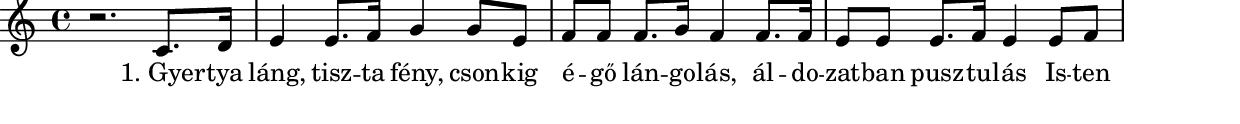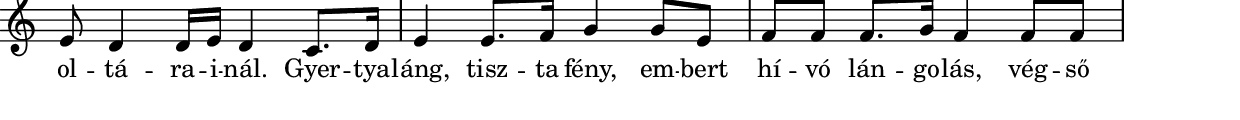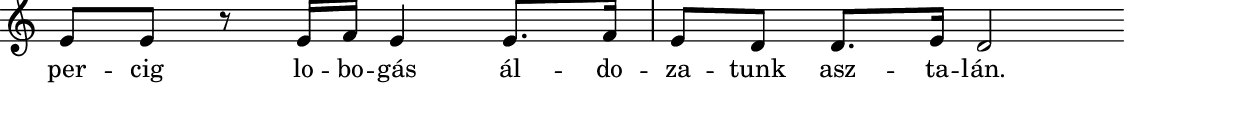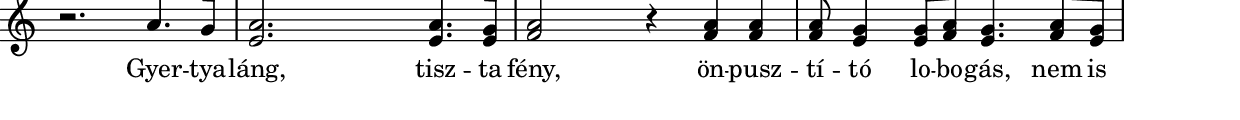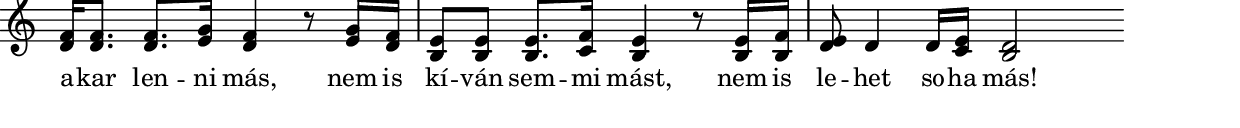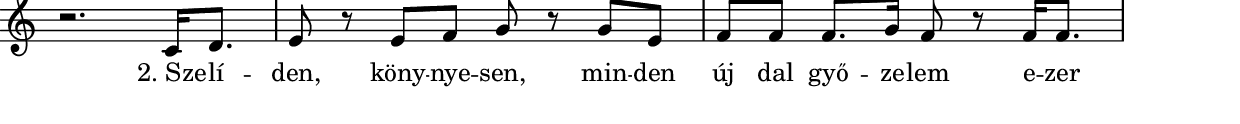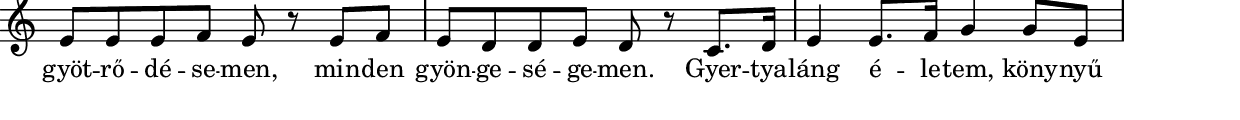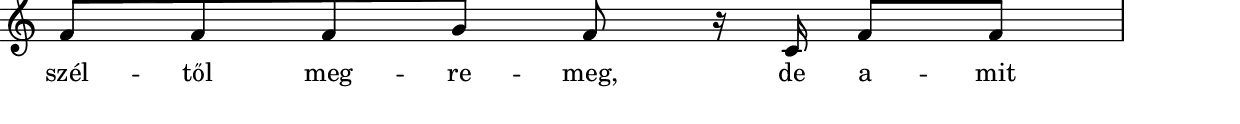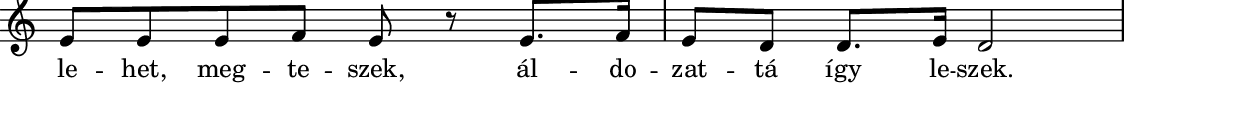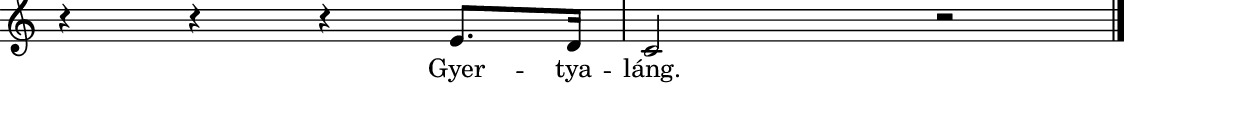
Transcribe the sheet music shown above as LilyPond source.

% MusicXML to Lilypond converter by Kovi

szovegAAA = \lyricmode {  "1. Gyer" -- "tya" "láng," "tisz" -- "ta" "fény," "cson" -- "kig" "é" -- "gő" "lán" -- "go" -- "lás," "ál" -- "do" -- "zat" -- "ban" "pusz" -- "tu" -- "lás" "Is" -- "ten" "ol" -- "tá" -- "ra" -- "i" -- "nál." "Gyer" -- "tya" -- "láng," "tisz" -- "ta" "fény," "em" -- "bert" "hí" -- "vó" "lán" -- "go" -- "lás," "vég" -- "ső" "per" -- "cig" "lo" -- "bo" -- "gás" "ál" -- "do" -- "za" -- "tunk" "asz" -- "ta" -- "lán." "Gyer" -- "tya" -- "láng," "tisz" -- "ta" "fény," "ön" -- "pusz" -- "tí" -- "tó" "lo" -- "bo" -- "gás," "nem" "is" "a" -- "kar" "len" -- "ni" "más," "nem" "is" "kí" -- "ván" "sem" -- "mi" "mást," "nem" "is" "le" -- "het" "so" -- "ha" "más!" "2. Sze" -- "lí" -- "den," "köny" -- "nye" -- "sen," "min" -- "den" "új" "dal" "győ" -- "ze" -- "lem" "e" -- "zer" "gyöt" -- "rő" -- "dé" -- "se" -- "men," "min" -- "den" "gyön" -- "ge" -- "sé" -- "ge" -- "men." "Gyer" -- "tya" -- "láng" "é" -- "le" -- "tem," "köny" -- "nyű" "szél" -- "től" "meg" -- "re" -- "meg," "de" "a" -- "mit" "le" -- "het," "meg" -- "te" -- "szek," "ál" -- "do" -- "zat" -- "tá" "így" "le" -- "szek." "Gyer" -- "tya" -- "láng."  }

% Analyzing...
% 1 parts
% 1 Staff
% forceBassClefActive = 
melody = {
% 194 notes in the part
% 1 voices

\new Staff
\new Voice {
% 194 notes
% 27 mesaures

% Measure 1
\clef "treble"
\key c \major
\time 4/4 
r2. c'8. d'16 
% Measure 2
e'4 e'8. f'16 g'4 g'8 e'8 
% Measure 3
f'8 f'8 f'8. g'16 f'4 f'8. f'16 
% Measure 4
e'8 e'8 e'8. f'16 e'4 e'8 f'8 
% Measure 5
\break
e'8 d'4 d'16 e'16 d'4 c'8. d'16 
% Measure 6
e'4 e'8. f'16 g'4 g'8 e'8 
% Measure 7
f'8 f'8 f'8. g'16 f'4 f'8 f'8 
% Measure 8
\break
e'8 e'8 r8 e'16 f'16 e'4 e'8. f'16 
% Measure 9
e'8 d'8 d'8. e'16 d'2 
% Measure 10
\bar "|:" \break
\once \override Score.RehearsalMark #'self-alignment-X = #LEFT
\mark \markup{ \fontsize #-1 \box Refrén } 
r2. a'8. g'16 
% Measure 11
<e' a' >2. <e' a' >8. <e' g' >16 
% Measure 12
<f' a' >2 r4 <f' a' >8 <f' a' >8 
% Measure 13
<f' a' >8 <e' g' >4 <e' g' >16 <f' a' >16 <e' g' >4. <f' a' >16 <e' g' >16 
% Measure 14
\break
<d' f' >16 <d' f' >8. <d' f' >8. <e' g' >16 <d' f' >4 r8 <e' g' >16 <d' f' >16 
% Measure 15
<b e' >8 <b e' >8 <b e' >8. <c' f' >16 <b e' >4 r8 <b e' >16 <b f' >16 
% Measure 16
<d' e' >8 d'4 d'16 <c' e' >16 <b d' >2 \bar ":|" 
% Measure 17
\break
r2. c'16 d'8. 
% Measure 18
e'8 r8 e'8 f'8 g'8 r8 g'8 e'8 
% Measure 19
f'8 f'8 f'8. g'16 f'8 r8 f'16 f'8. 
% Measure 20
\break
e'8 e'8 e'8 f'8 e'8 r8 e'8 f'8 
% Measure 21
e'8 d'8 d'8 e'8 d'8 r8 c'8. d'16 
% Measure 22
e'4 e'8. f'16 g'4 g'8 e'8 
% Measure 23
\break
f'8 f'8 f'8 g'8 f'8 r16 c'16 f'8 f'8 
% Measure 24
\break
e'8 e'8 e'8 f'8 e'8 r8 e'8. f'16 
% Measure 25
e'8 d'8 d'8. e'16 d'2 
% Measure 26
r4 ^"Legvégén"r4 r4 e'8. d'16 
% Measure 27
c'2 r2 \bar "|." 
} % voice
\addlyrics { \szovegAAA }

} % melody


harmonies = \chordmode {
% 24 chords
\germanChords
s4 s4 s4 s4 c4 s4 s4 s4 f4 s4 s4 s4 e4:m s4 s4 s4 g4 s4 s4 s4 c4 s4 s4 s4 f4 s4 s4 s4 e4:m s4 s4 s4 g4 s4 s4 s4 s4 s4 s4 s4 a4 s4 s4 s4 d4:m s4 s4 s4 e4:m s4 s4 s4 d4:m s4 s4 s4 e4:m s4 s4 s4 g4 s4 g4 s4 s4 s4 s4 s4 c4 s4 s4 s4 f4 s4 s4 s4 e4:m s4 s4 s4 g4 s4 s4 s4 c4 s4 s4 s4 f4 s4 s4 s4 e4:m s4 s4 s4 g4 s4 s4 s4 s4 s4 s4 s4 c4
}

\include "../../definitions.ly"
